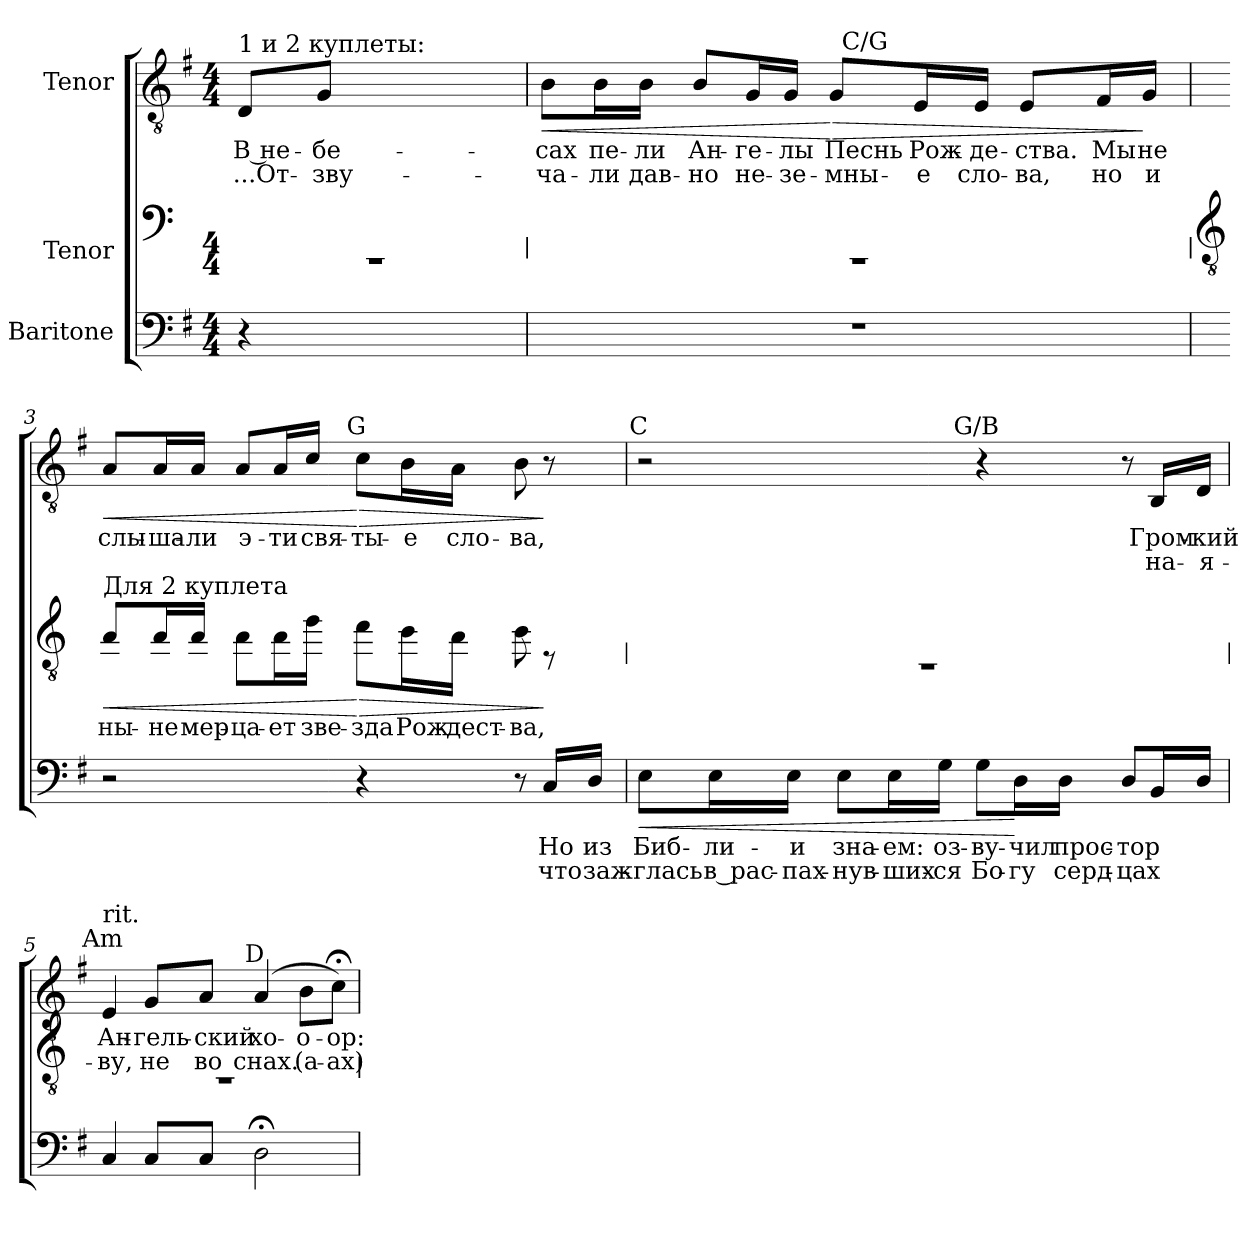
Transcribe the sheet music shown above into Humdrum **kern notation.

**kern	**text	**text	**dynam	**kern	**text	**dynam	**kern	**text	**text	**dynam
*part3	*part3	*part3	*part3	*part2	*part2	*part2	*part1	*part1	*part1	*part1
*staff3	*staff3	*staff3	*staff3	*staff2	*staff2	*staff2	*staff1	*staff1	*staff1	*staff1
*I"Baritone	*	*	*	*I"Tenor	*	*	*I"Tenor	*	*	*
!!LO:PB:g=z
*	*	*	*	*stria0	*	*	*	*	*	*
*clefF4	*	*	*	*clefF4	*	*	*clefGv2	*	*	*
*	*	*	*	*	*	*	*ITrd7c12	*	*	*
*k[f#]	*	*	*	*k[]	*	*	*k[f#]	*	*	*
*G:	*	*	*	*C:	*	*	*G:	*	*	*
*M4/4	*	*	*	*M4/4	*	*	*M4/4	*	*	*
=1	=1	=1	=1	=1	=1	=1	=1	=1	=1	=1
!	!	!	!	!LO:N:vis=1	!	!	!	!	!	!
!	!	!	!	!	!	!	!LO:TX:a:t=1 и 2 куплеты&colon;	!	!	!
!	!	!	!	!	!	!	!	!LO:LY:b:color=#000000	!LO:LY:b:color=#000000	!
4r	.	.	.	1r	.	.	8DDi/L	В не-	...От-	.
!	!	!	!	!	!	!	!	!LO:LY:b:color=#000000	!LO:LY:b:color=#000000	!
.	.	.	.	.	.	.	8GGi/J	-бе-	-зву-	.
2.ryy	.	.	.	.	.	.	2.ryy	.	.	.
=2	=2	=2	=2	=2	=2	=2	=2	=2	=2	=2
!	!	!	!	!	!	!	!LO:TX:a:cj:t=G	!	!	!
!	!	!	!	!	!	!	!	!LO:LY:b:color=#000000	!LO:LY:b:color=#000000	!LO:HP:b
*	*	*	*	*	*	*	*^	*	*	*
1r	.	.	.	1r	.	.	8BBi\L	2ryy	-сах	-ча-	<
!	!	!	!	!	!	!	!	!	!LO:LY:b:color=#000000	!LO:LY:b:color=#000000	!
.	.	.	.	.	.	.	16BBi\L	.	пе-	-ли	.
!	!	!	!	!	!	!	!	!	!LO:LY:b:color=#000000	!LO:LY:b:color=#000000	!
.	.	.	.	.	.	.	16BBi\JJ	.	-ли	дав-	.
!	!	!	!	!	!	!	!	!	!LO:LY:b:color=#000000	!LO:LY:b:color=#000000	!
.	.	.	.	.	.	.	8BBi/L	.	Ан-	-но	.
!	!	!	!	!	!	!	!	!	!LO:LY:b:color=#000000	!LO:LY:b:color=#000000	!
.	.	.	.	.	.	.	16GGi/L	.	-ге-	не-	.
!	!	!	!	!	!	!	!	!	!LO:LY:b:color=#000000	!LO:LY:b:color=#000000	!
.	.	.	.	.	.	.	16GGi/JJ	.	-лы	-зе-	.
!	!	!	!	!	!	!	!	!	!LO:LY:b:color=#000000	!LO:LY:b:color=#000000	!LO:HP:n=1:b
.	.	.	.	.	.	.	8GGi/L	64ryy	Песнь	-мны-	[ >
.	.	.	.	.	.	.	.	128ryy	.	.	.
.	.	.	.	.	.	.	.	256ryy	.	.	.
.	.	.	.	.	.	.	.	1024ryy	.	.	.
!	!	!	!	!	!	!	!	!LO:TX:a:cj:t=C/G	!	!	!
.	.	.	.	.	.	.	.	4ryy	.	.	.
!	!	!	!	!	!	!	!	!	!LO:LY:b:color=#000000	!LO:LY:b:color=#000000	!
.	.	.	.	.	.	.	16EEi/L	.	Рож-	-е	.
!	!	!	!	!	!	!	!	!	!LO:LY:b:color=#000000	!LO:LY:b:color=#000000	!
.	.	.	.	.	.	.	16EEi/JJ	.	-де-	сло-	.
!	!	!	!	!	!	!	!	!	!LO:LY:b:color=#000000	!LO:LY:b:color=#000000	!
.	.	.	.	.	.	.	8EEi/L	.	-ства.	-ва,	.
.	.	.	.	.	.	.	.	8ryy	.	.	.
!	!	!	!	!	!	!	!	!	!LO:LY:b:color=#000000	!LO:LY:b:color=#000000	!
.	.	.	.	.	.	.	16FF#i/L	.	Мы	но	.
.	.	.	.	.	.	.	.	16ryy	.	.	.
!	!	!	!	!	!	!	!	!	!LO:LY:b:color=#000000	!LO:LY:b:color=#000000	!
.	.	.	.	.	.	.	16GGi/JJ	.	не	и	]
.	.	.	.	.	.	.	.	32ryy	.	.	.
.	.	.	.	.	.	.	.	512.ryy	.	.	.
*	*	*	*	*	*	*	*v	*v	*	*	*
!!LO:LB:g=z
=3	=3	=3	=3	=3	=3	=3	=3	=3	=3	=3
*	*	*	*	*clefGv2	*	*	*	*	*	*
*	*	*	*	*	*	*	*^	*	*	*
!	!	!	!	!	!LO:LY:b:color=#000000	!LO:HP:b	!	!	!	!	!
*	*	*	*	*	*	*	*v	*v	*	*	*
*	*	*	*	*	*	*	*^	*	*	*
!	!	!	!	!	!	!	!LO:TX:a:cj:t=D/F©	!	!	!	!
!	!	!	!	!LO:TX:a:t=Для 2 куплета	!	!	!	!	!	!	!
!	!	!	!	!	!	!	!	!	!LO:LY:b:color=#000000	!	!LO:HP:b
*	*	*	*	*	*	*	*v	*v	*	*	*
2r	.	.	.	8Ai/L	ны-	<	8AAi/L	слы-	.	<
!	!	!	!	!	!LO:LY:b:color=#000000	!	!	!	!	!
!	!	!	!	!	!	!	!	!LO:LY:b:color=#000000	!	!
.	.	.	.	16Ai/L	-не	.	16AAi/L	-ша-	.	.
!	!	!	!	!	!LO:LY:b:color=#000000	!	!	!	!	!
!	!	!	!	!	!	!	!	!LO:LY:b:color=#000000	!	!
.	.	.	.	16Ai/JJ	мер-	.	16AAi/JJ	-ли	.	.
!	!	!	!	!	!LO:LY:b:color=#000000	!	!	!	!	!
!	!	!	!	!	!	!	!	!LO:LY:b:color=#000000	!	!
.	.	.	.	8Ai\L	-ца-	.	8AAi/L	э-	.	.
!	!	!	!	!	!LO:LY:b:color=#000000	!	!	!	!	!
!	!	!	!	!	!	!	!	!LO:LY:b:color=#000000	!	!
.	.	.	.	16Ai\L	-ет	.	16AAi/L	-ти	.	.
!	!	!	!	!	!LO:LY:b:color=#000000	!	!	!	!	!
!	!	!	!	!	!	!	!	!LO:LY:b:color=#000000	!	!
.	.	.	.	16di\JJ	зве-	.	16Ci/JJ	свя-	.	.
!	!	!	!	!	!LO:LY:b:color=#000000	!LO:HP:n=1:b	!	!	!	!
!	!	!	!	!	!	!	!LO:TX:a:cj:t=G	!	!	!
!	!	!	!	!	!	!	!	!LO:LY:b:color=#000000	!	!LO:HP:n=1:b
4r	.	.	.	8ci\L	-зда	[ >	8Ci\L	-ты-	.	[ >
!	!	!	!	!	!LO:LY:b:color=#000000	!	!	!	!	!
!	!	!	!	!	!	!	!	!LO:LY:b:color=#000000	!	!
.	.	.	.	16Bi\L	Рож-	.	16BBi\L	-е	.	.
!	!	!	!	!	!LO:LY:b:color=#000000	!	!	!	!	!
!	!	!	!	!	!	!	!	!LO:LY:b:color=#000000	!	!
.	.	.	.	16Ai\JJ	-дест-	.	16AAi\JJ	сло-	.	.
!	!	!	!	!	!LO:LY:b:color=#000000	!	!	!	!	!
!	!	!	!	!	!	!	!	!LO:LY:b:color=#000000	!	!
8r	.	.	.	8Bi\	-ва,	.	8BBi\	-ва,	.	.
!	!LO:LY:a:color=#000000	!LO:LY:a:color=#000000	!	!	!	!	!	!	!	!
16Ci/LL	Но	что	.	8r	.	]	8r	.	.	]
!	!LO:LY:a:color=#000000	!LO:LY:a:color=#000000	!	!	!	!	!	!	!	!
16Di/JJ	из	заж-	.	.	.	.	.	.	.	.
!!LO:LB:g=z
=4	=4	=4	=4	=4	=4	=4	=4	=4	=4	=4
*	*	*	*	*stria0	*	*	*	*	*	*
!	!	!	!	!	!	!	!LO:TX:a:cj:t=С	!	!	!
!	!LO:LY:a:color=#000000	!LO:LY:a:color=#000000	!LO:HP:b	!	!	!	!	!	!	!
8Ei\L	Биб-	-глась	<	1r	.	.	2r	.	.	.
!	!LO:LY:a:color=#000000	!LO:LY:a:color=#000000	!	!	!	!	!	!	!	!
16Ei\L	-ли-	в рас-	.	.	.	.	.	.	.	.
!	!LO:LY:a:color=#000000	!LO:LY:a:color=#000000	!	!	!	!	!	!	!	!
16Ei\JJ	-и	-пах-	.	.	.	.	.	.	.	.
!	!LO:LY:a:color=#000000	!LO:LY:a:color=#000000	!	!	!	!	!	!	!	!
8Ei\L	зна-	-нув-	.	.	.	.	.	.	.	.
!	!LO:LY:a:color=#000000	!LO:LY:a:color=#000000	!	!	!	!	!	!	!	!
16Ei\L	-ем:	-ших-	.	.	.	.	.	.	.	.
!	!LO:LY:a:color=#000000	!LO:LY:a:color=#000000	!	!	!	!	!	!	!	!
16Gi\JJ	оз-	-ся	.	.	.	.	.	.	.	.
!	!	!	!	!	!	!	!LO:TX:a:cj:t=G/B	!	!	!
!	!LO:LY:a:color=#000000	!LO:LY:a:color=#000000	!	!	!	!	!	!	!	!
8Gi\L	-ву-	Бо-	.	.	.	.	4r	.	.	.
!	!LO:LY:a:color=#000000	!LO:LY:a:color=#000000	!	!	!	!	!	!	!	!
16Di\L	-чил	-гу	[	.	.	.	.	.	.	.
!	!LO:LY:a:color=#000000	!LO:LY:a:color=#000000	!	!	!	!	!	!	!	!
16Di\JJ	прос-	серд-	.	.	.	.	.	.	.	.
!	!LO:LY:a:color=#000000	!LO:LY:a:color=#000000	!	!	!	!	!	!	!	!
8Di/L	-тор	-цах	.	.	.	.	8r	.	.	.
!	!	!	!	!	!	!	!	!LO:LY:b:color=#000000	!LO:LY:b:color=#000000	!
16BBi/L	.	.	.	.	.	.	16BBBi/LL	Гром-	на-	.
!	!	!	!	!	!	!	!	!LO:LY:b:color=#000000	!LO:LY:b:color=#000000	!
16Di/JJ	.	.	.	.	.	.	16DDi/JJ	-кий	-я-	.
=5	=5	=5	=5	=5	=5	=5	=5	=5	=5	=5
!	!	!	!	!	!	!	!LO:TX:a:cj:t=Am	!	!	!
!	!	!	!	!	!	!	!LO:TX:t=rit.	!	!	!
!	!	!	!	!	!	!	!	!LO:LY:b:color=#000000	!LO:LY:b:color=#000000	!
4Ci/	.	.	.	1r	.	.	4EEi/	Ан-	-ву,	.
!	!	!	!	!	!	!	!	!LO:LY:b:color=#000000	!LO:LY:b:color=#000000	!
8Ci/L	.	.	.	.	.	.	8GGi/L	-гель-	не	.
!	!	!	!	!	!	!	!	!LO:LY:b:color=#000000	!LO:LY:b:color=#000000	!
8Ci/J	.	.	.	.	.	.	8AAi/J	-ский	во	.
!	!	!	!	!	!	!	!LO:TX:a:cj:t=D	!	!	!
!	!	!	!	!	!	!	!	!LO:LY:b:color=#000000	!LO:LY:b:color=#000000	!
2D;i\	.	.	.	.	.	.	(4AAi/	хо-	снах.	.
!	!	!	!	!	!	!	!	!LO:LY:b:color=#000000	!LO:LY:b:color=#000000	!
.	.	.	.	.	.	.	8BBi\L	-о-	(а-	.
!	!	!	!	!	!	!	!	!LO:LY:b:color=#000000	!LO:LY:b:color=#000000	!
.	.	.	.	.	.	.	8C;i\J)	-ор:	-ах)	.
=	=	=	=	=	=	=	=	=	=	=
*-	*-	*-	*-	*-	*-	*-	*-	*-	*-	*-
